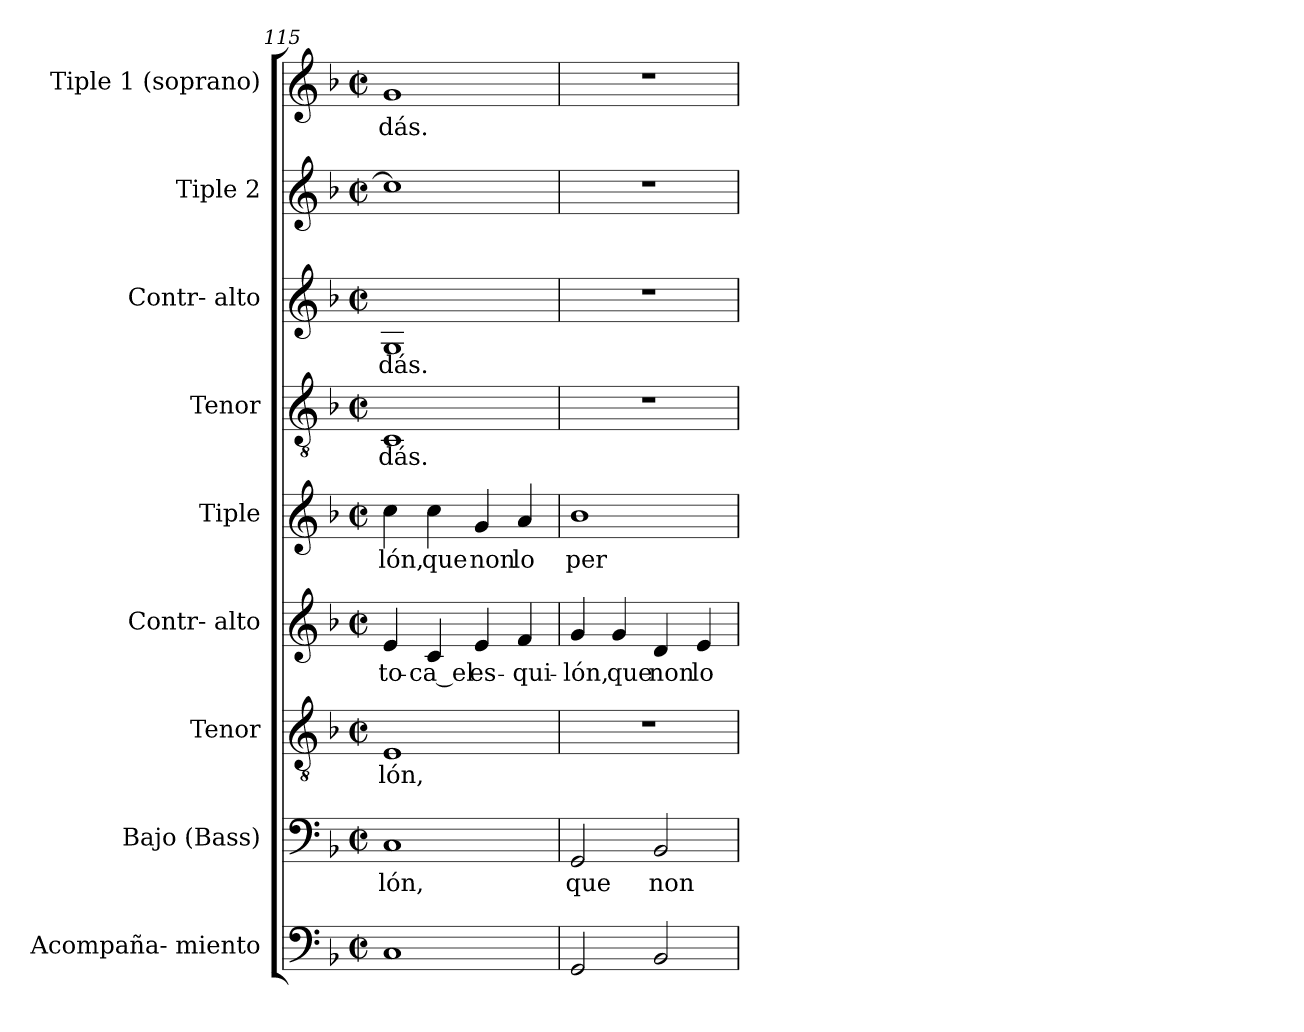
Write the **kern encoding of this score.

**kern	**kern	**text	**kern	**text	**kern	**text	**kern	**text	**kern	**text	**kern	**text	**kern	**kern	**text
*part9	*part8	*part8	*part7	*part7	*part6	*part6	*part5	*part5	*part4	*part4	*part3	*part3	*part2	*part1	*part1
*staff9	*staff8	*staff8	*staff7	*staff7	*staff6	*staff6	*staff5	*staff5	*staff4	*staff4	*staff3	*staff3	*staff2	*staff1	*staff1
*I"Acompaña- miento	*I"Bajo (Bass)	*	*I"Tenor	*	*I"Contr- alto	*	*I"Tiple	*	*I"Tenor	*	*I"Contr- alto	*	*I"Tiple 2	*I"Tiple 1 (soprano)	*
*	*I'B.	*	*I'T.	*	*I'A.	*	*	*	*I'T.	*	*I'A.	*	*	*I'S.	*
*clefF4	*clefF4	*	*clefGv2	*	*clefG2	*	*clefG2	*	*clefGv2	*	*clefG2	*	*clefG2	*clefG2	*
*	*	*	*ITrd7c12	*	*	*	*	*	*ITrd7c12	*	*	*	*	*	*
*k[b-]	*k[b-]	*	*k[b-]	*	*k[b-]	*	*k[b-]	*	*k[b-]	*	*k[b-]	*	*k[b-]	*k[b-]	*
*F:	*F:	*	*F:	*	*F:	*	*F:	*	*F:	*	*F:	*	*F:	*F:	*
*M2/2	*M2/2	*	*M2/2	*	*M2/2	*	*M2/2	*	*M2/2	*	*M2/2	*	*M2/2	*M2/2	*
*met(c|)	*met(c|)	*	*met(c|)	*	*met(c|)	*	*met(c|)	*	*met(c|)	*	*met(c|)	*	*met(c|)	*met(c|)	*
=115	=115	=115	=115	=115	=115	=115	=115	=115	=115	=115	=115	=115	=115	=115	=115
!	!	!LO:LY:b:color=#000000	!	!	!	!	!	!	!	!	!	!	!	!	!
!	!	!	!	!LO:LY:b:color=#000000	!	!	!	!	!	!	!	!	!	!	!
!	!	!	!	!	!	!LO:LY:b:color=#000000	!	!	!	!	!	!	!	!	!
!	!	!	!	!	!	!	!	!LO:LY:b:color=#000000	!	!	!	!	!	!	!
!	!	!	!	!	!	!	!	!	!	!LO:LY:b:color=#000000	!	!	!	!	!
!	!	!	!	!	!	!	!	!	!	!	!	!LO:LY:b:color=#000000	!	!	!
!	!	!	!	!	!	!	!	!	!	!	!	!	!	!	!LO:LY:b:color=#000000
1Ci	1Ci	-lón,	1EEi	-lón,	4ei/	to-	4cci\	-lón,	1CCi	-dás.	1Gi	-dás.	1cci]	1gi	-dás.
!	!	!	!	!	!	!LO:LY:b:color=#000000	!	!	!	!	!	!	!	!	!
!	!	!	!	!	!	!	!	!LO:LY:b:color=#000000	!	!	!	!	!	!	!
.	.	.	.	.	4ci/	-ca_el	4cci\	que	.	.	.	.	.	.	.
!	!	!	!	!	!	!LO:LY:b:color=#000000	!	!	!	!	!	!	!	!	!
!	!	!	!	!	!	!	!	!LO:LY:b:color=#000000	!	!	!	!	!	!	!
.	.	.	.	.	4ei/	es-	4gi/	non	.	.	.	.	.	.	.
!	!	!	!	!	!	!LO:LY:b:color=#000000	!	!	!	!	!	!	!	!	!
!	!	!	!	!	!	!	!	!LO:LY:b:color=#000000	!	!	!	!	!	!	!
.	.	.	.	.	4fi/	-qui-	4ai/	lo	.	.	.	.	.	.	.
=116	=116	=116	=116	=116	=116	=116	=116	=116	=116	=116	=116	=116	=116	=116	=116
!	!	!LO:LY:b:color=#000000	!	!	!	!	!	!	!	!	!	!	!	!	!
!	!	!	!	!	!	!LO:LY:b:color=#000000	!	!	!	!	!	!	!	!	!
!	!	!	!	!	!	!	!	!LO:LY:b:color=#000000	!	!	!	!	!	!	!
2GGi/	2GGi/	que	1r	.	4gi/	-lón,	1b-i	per-	1r	.	1r	.	1r	1r	.
!	!	!	!	!	!	!LO:LY:b:color=#000000	!	!	!	!	!	!	!	!	!
.	.	.	.	.	4gi/	que	.	.	.	.	.	.	.	.	.
!	!	!LO:LY:b:color=#000000	!	!	!	!	!	!	!	!	!	!	!	!	!
!	!	!	!	!	!	!LO:LY:b:color=#000000	!	!	!	!	!	!	!	!	!
2BB-i/	2BB-i/	non	.	.	4di/	non	.	.	.	.	.	.	.	.	.
!	!	!	!	!	!	!LO:LY:b:color=#000000	!	!	!	!	!	!	!	!	!
.	.	.	.	.	4ei/	lo	.	.	.	.	.	.	.	.	.
=	=	=	=	=	=	=	=	=	=	=	=	=	=	=	=
*-	*-	*-	*-	*-	*-	*-	*-	*-	*-	*-	*-	*-	*-	*-	*-
